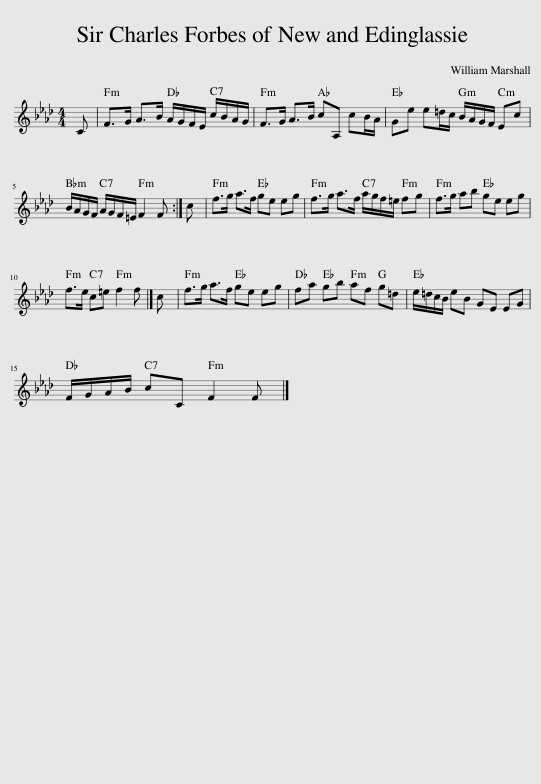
X:1
L:1/8
M:4/4
I:linebreak $
K:Fmin
V:1 treble
V:1
 C | F>G A>B A/G/F/E/ c/B/A/G/ | F>G A>B cA, cB/A/ | Ge e=d/c/ B/A/G/F/ Ec |$ B/A/G/F/ A/G/F/=E/ F2 F :| %5
 c | f>g a>f ge eg | f>g a>f a/g/f/=e/ fg | f>g ab ge eg |$ f>e c=e f2 f |] %10
 c | f>g a>f ge eg | fa gb af g=d | e/=d/c/B/ eB GE EG |$ F/G/A/B/ cC F2 F |] %15
